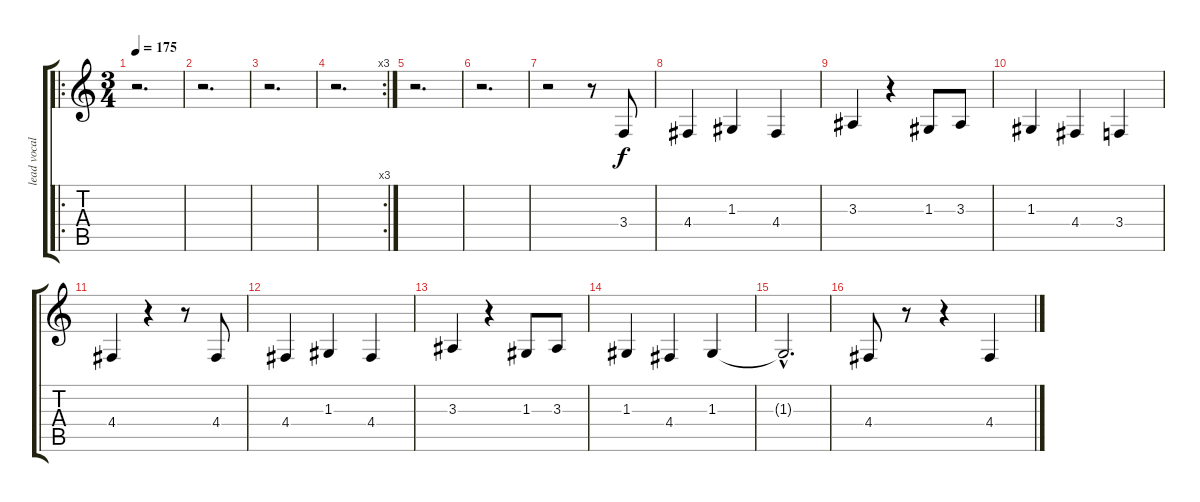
\track ("lead vocals" "lead vocal") {instrument lead1square}
\staff {score tabs}
\tuning (E4 B3 G3 D3 A2 E2) {hide}
\ro
\ts (3 4)
\tempo 175
\clef g2
\ks c
r.2{d dy f instrument lead1square} |
r.2{d} |
r.2{d} |
\rc 3
r.2{d} |
r.2{d} |
r.2{d} |
r.2 r.8 3.4.8 |
4.4.4 1.3.4 4.4.4 |
3.3.4 r.4 1.3.8 3.3.8 |
1.3.4 4.4.4 3.4.4 |
4.4.4 r.4 r.8 4.4.8 |
4.4.4 1.3.4 4.4.4 |
3.3.4 r.4 1.3.8 3.3.8 |
1.3.4 4.4.4 1.3.4 |
1.3{hac t}.2{d} |
4.4.8 r.8 r.4 4.4.4
